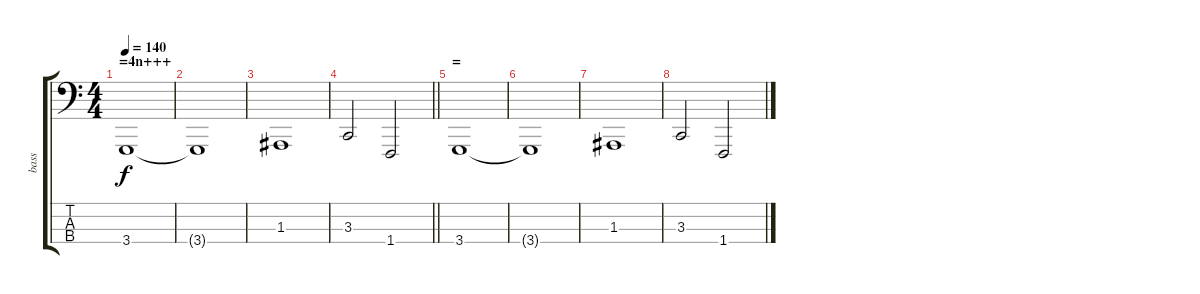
\track ("bass" "bass") {instrument brightacousticpiano}
\staff {score tabs}
\tuning (G2 D2 A1 E1) {hide}
\ts (4 4)
\section ("" "=4n+++")
\tempo 140
\clef f4
\ks c
3.4.1{dy f} |
3.4{t}.1 |
1.3.1 |
\barLineRight lightlight
3.3.2 1.4.2 |
\section ("" "=")
3.4.1 |
3.4{t}.1 |
1.3.1 |
3.3.2 1.4.2
